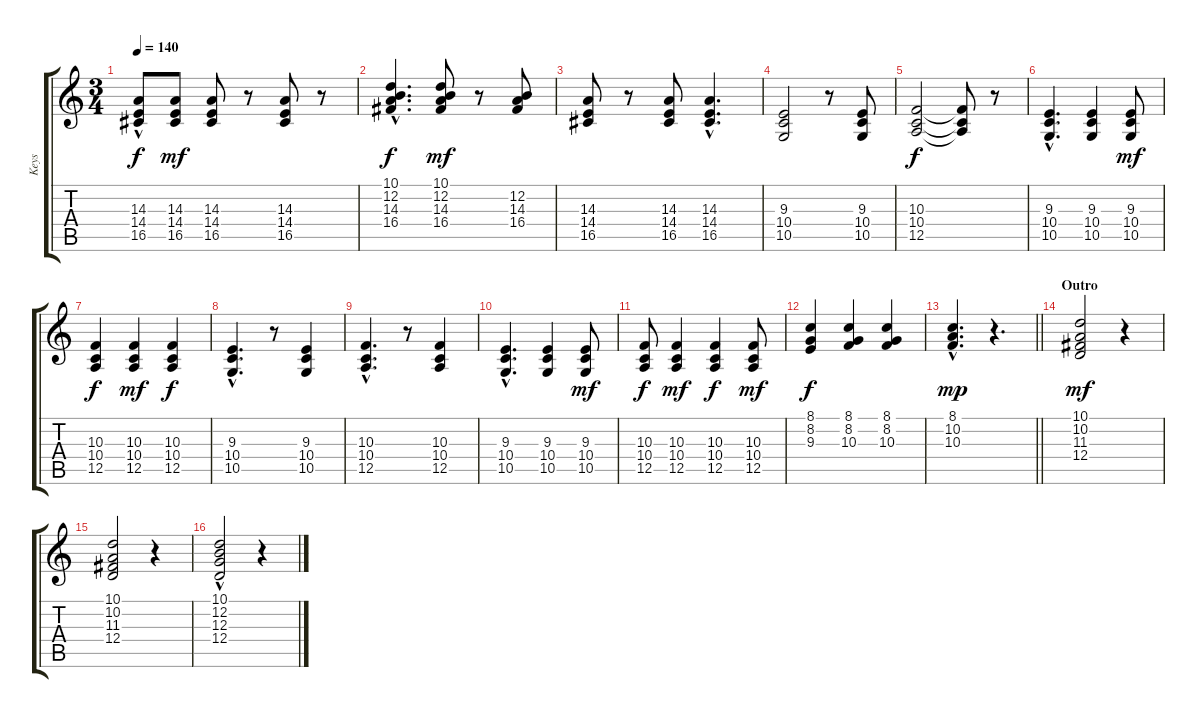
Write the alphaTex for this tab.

\track ("Keys" "Keys") {instrument brightacousticpiano}
\staff {score tabs}
\tuning (E4 B3 G3 D3 A2 E2) {hide}
\ts (3 4)
\tempo 140
\clef g2
\ks c
(14.3 14.4{hac} 16.5).8{dy f} (14.3 14.4 16.5).8{dy mf} (14.3 14.4 16.5).8 r.8 (14.3 14.4 16.5).8 r.8 |
(10.1{hac} 12.2{hac} 14.3{hac} 16.4{hac}).4{d dy f} (10.1 12.2 14.3 16.4).8{dy mf} r.8 (12.2 14.3 16.4).8 |
(14.3 14.4 16.5).8 r.8 (14.3 14.4 16.5).8 (14.3{hac} 14.4{hac} 16.5{hac}).4{d} |
(9.3 10.4 10.5).2 r.8 (9.3 10.4 10.5).8 |
(10.3 10.4 12.5).2{dy f} (10.3{t} 10.4{t} 12.5{t}).8 r.8 |
(9.3{hac} 10.4{hac} 10.5).4{d} (9.3 10.4 10.5).4 (9.3 10.4 10.5).8{dy mf} |
(10.3 10.4 12.5).4{dy f} (10.3 10.4 12.5).4{dy mf} (10.3 10.4 12.5).4{dy f} |
(9.3{hac} 10.4{hac} 10.5).4{d} r.8 (9.3 10.4 10.5).4 |
(10.3{hac} 10.4{hac} 12.5).4{d} r.8 (10.3 10.4 12.5).4 |
(9.3{hac} 10.4{hac} 10.5{hac}).4{d} (9.3 10.4 10.5).4 (9.3 10.4 10.5).8{dy mf} |
(10.3 10.4 12.5).8{dy f} (10.3 10.4 12.5).4{dy mf} (10.3 10.4 12.5).4{dy f} (10.3 10.4 12.5).8{dy mf} |
(8.1 8.2 9.3).4{dy f} (8.1 8.2 10.3).4 (8.1 8.2 10.3).4 |
\barLineRight lightlight
(8.1{hac} 10.2{hac} 10.3{hac}).4{d dy mp} r.4{d} |
\section ("" "Outro")
(10.1 10.2 11.3 12.4).2{dy mf} r.4 |
(10.1 10.2 11.3 12.4).2 r.4 |
(10.1 12.2 12.3{hac} 12.4).2 r.4
